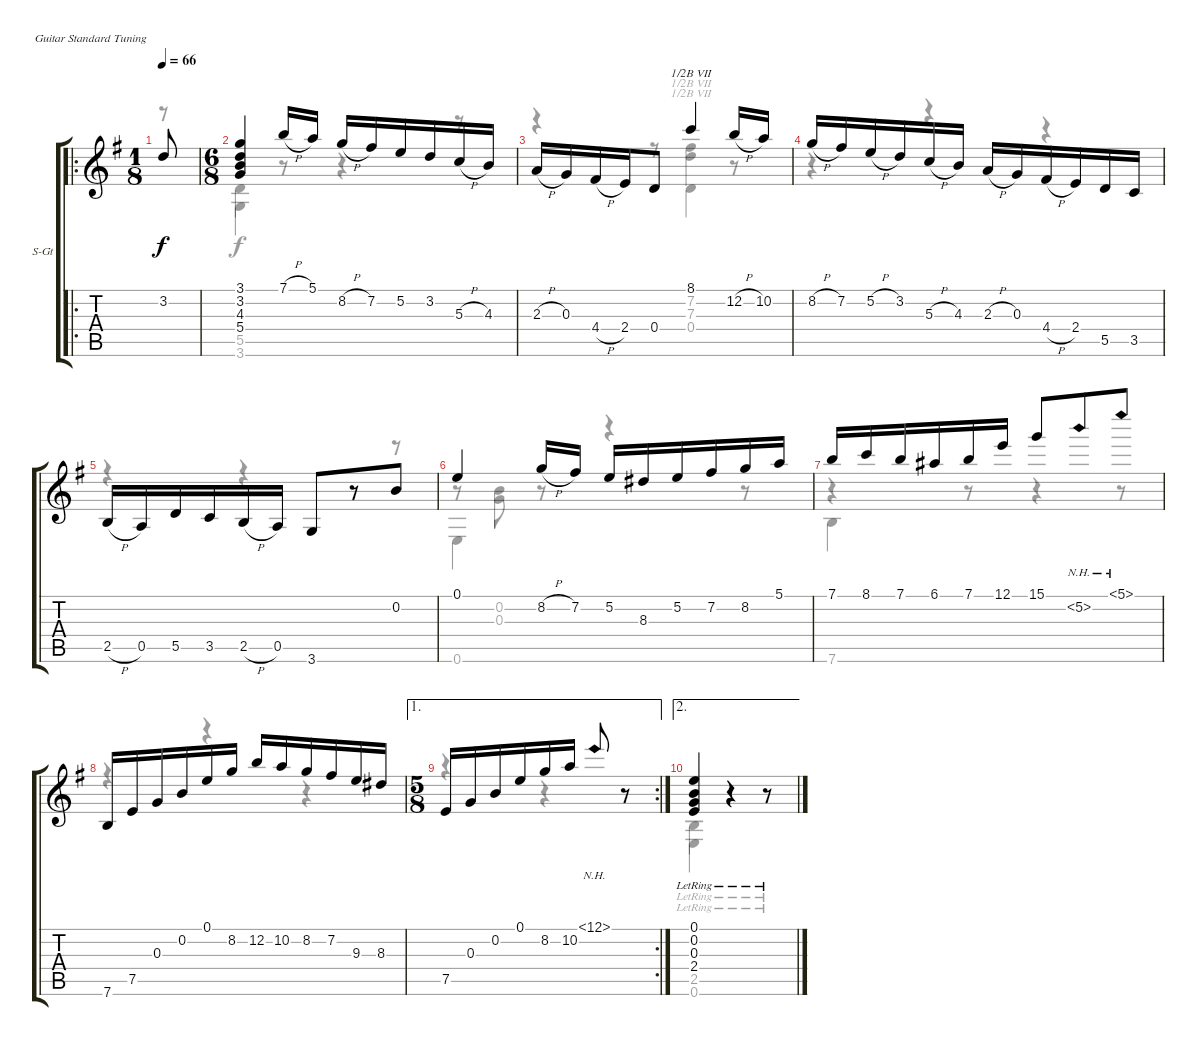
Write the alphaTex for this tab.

\bracketExtendMode groupsimilarinstruments
\firstSystemTrackNameOrientation horizontal
\otherSystemsTrackNameOrientation horizontal
\track ("Guitar" "S-Gt") {instrument acousticguitarsteel}
\staff {score tabs}
\tuning (E4 B3 G3 D3 A2 E2)
\voice
\ro
\ts (1 8)
\tempo 66
\clef g2
\ks eminor
3.2.8{dy f} |
\ts (6 8)
(3.1 3.2 4.3 5.4).4 7.1{h}.16 5.1.16 8.2{h}.16 7.2.16 5.2.16 3.2.16 5.3{h}.16 4.3.16 |
2.3{h}.16 0.3.16 4.4{h}.16 2.4.16 0.4.8 8.1.4{barre (7 half)} 12.2{h}.16 10.2.16 |
8.2{h}.16 7.2.16 5.2{h}.16 3.2.16 5.3{h}.16 4.3.16 2.3{h}.16 0.3.16 4.4{h}.16 2.4.16 5.5.16 3.5.16 |
2.5{h}.16 0.5.16 5.5.16 3.5.16 2.5{h}.16 0.5.16 3.6.8 r.8 0.2.8 |
0.1.4 8.2{h}.16 7.2.16 5.2.16 8.3.16 5.2.16 7.2.16 8.2.16 5.1.16 |
7.1.16 8.1.16 7.1.16 6.1.16 7.1.16 12.1.16 15.1.8 5.2{nh}.8 5.1{nh}.8 |
7.6.16 7.5.16 0.3.16 0.2.16 0.1.16 8.2.16 12.2.16 10.2.16 8.2.16 7.2.16 9.3.16 8.3.16 |
\ae 1
\rc 2
\ts (5 8)
7.5.16 0.3.16 0.2.16 0.1.16 8.2.16 10.2.16 12.1{nh}.8 r.8 |
\ae 2
(0.1{lr} 0.2{lr} 0.3{lr} 2.4{lr}).4 r.4 r.8
\voice
\clef g2
\ottava regular
\simile none
\ks eminor
r.8{dy f} |
5.5.4 r.8 r.4 r.8 |
r.4 r.8 (7.2 7.3).4{barre (7 half)} r.8 |
r.4 r.4 r.4 |
r.4 r.4 r.8 r.8 |
r.8 (0.2 0.3).8 r.8 r.4 r.8 |
r.4 r.8 r.4 r.8 |
r.4 r.4 r.4 |
r.4 r.4 r.8 |
2.5{lr}.4 r.4 r.8
\voice
\clef g2
\ottava regular
\simile none
\ks eminor
r.8{dy f} |
3.6.4 r.8 r.4 r.8 |
r.4 r.8 0.4.4{barre (7 half)} r.8 |
r.4 r.4 r.4 |
r.4 r.4 r.8 r.8 |
0.6.4 r.8 r.4 r.8 |
7.6.4 r.8 r.4 r.8 |
r.4 r.4 r.4 |
r.4 r.4 r.8 |
0.6{lr}.4 r.4 r.8
